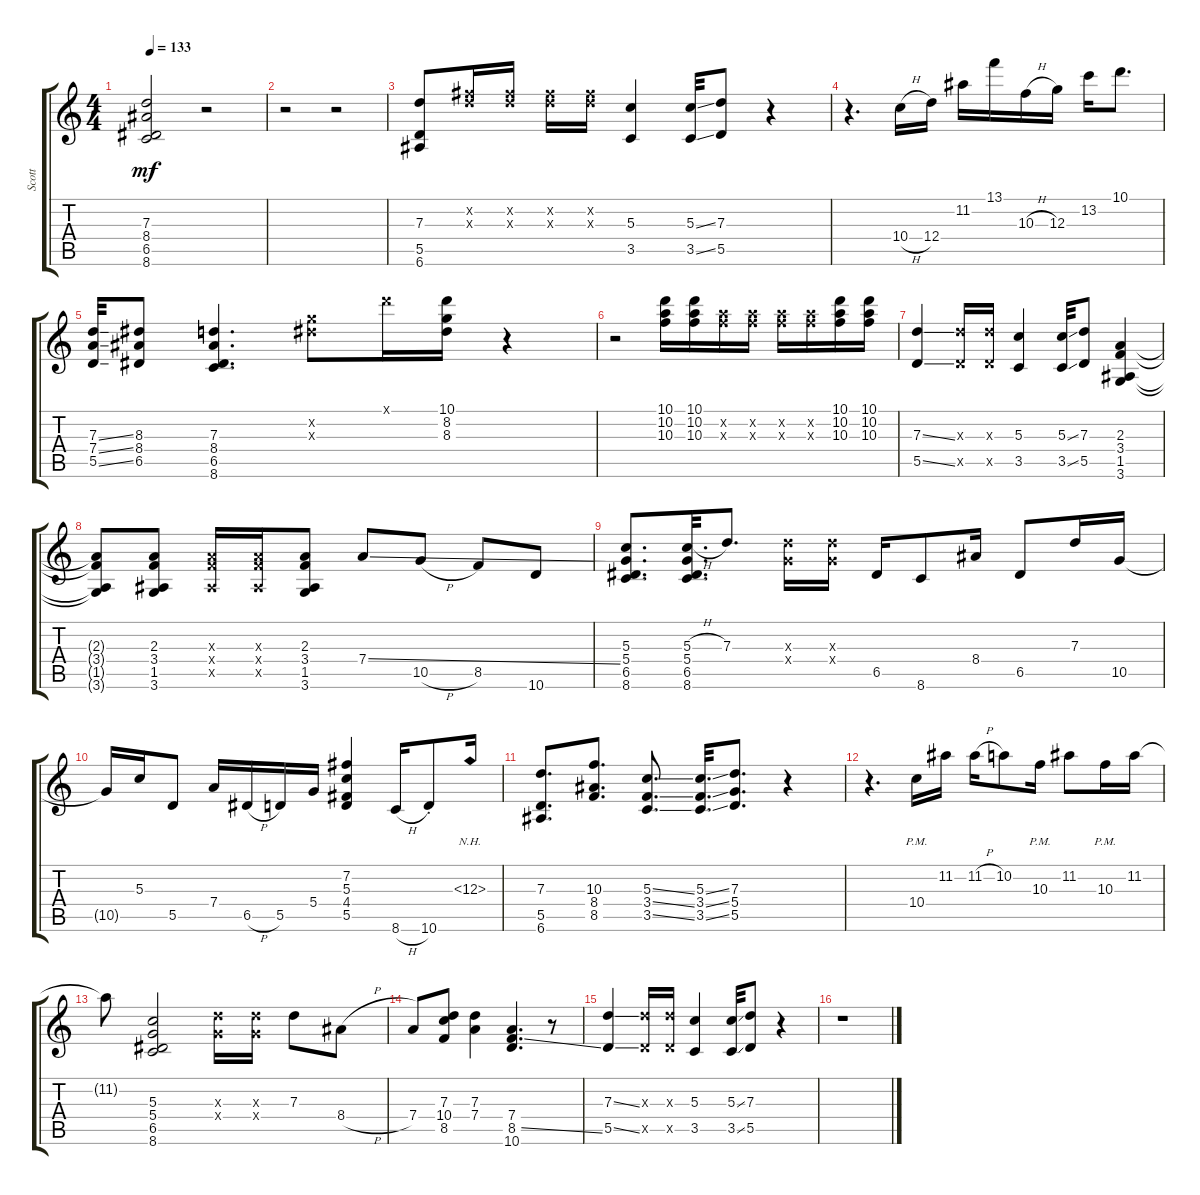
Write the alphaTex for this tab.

\track ("Scott" "Scott") {instrument acousticguitarsteel}
\staff {score tabs}
\tuning (E4 B3 G3 D3 A2 E2) {hide}
\ts (4 4)
\tempo 133
\clef g2
\ks c
(7.3 8.4 6.5 8.6).2{dy mf} r.2 |
r.2 r.2 |
(7.3 5.5 6.6).8 (7.2{x} 7.3{x}).16 (7.2{x} 7.3{x}).16 (7.2{x} 7.3{x}).16 (7.2{x} 7.3{x}).16 (5.3 3.5).4 (5.3{ss} 3.5{ss}).32 (7.3 5.5).8 r.4 |
r.4{d} 10.4{h}.16 12.4.16 11.2.16 13.1.16 10.3{h}.16 12.3.16 13.2.16 10.1.8{d} |
(7.3{ss} 7.4{ss} 5.5{ss}).32 (8.3 8.4 6.5).8 (7.3 8.4 6.5 8.6).4{d} (8.2{x} 8.3{x}).8 10.1{x}.16 (10.1 8.2 8.3).16 r.4 |
r.2 (10.1 10.2 10.3).16 (10.1 10.2 10.3).16 (10.2{x} 10.3{x}).16 (10.2{x} 10.3{x}).16 (10.2{x} 10.3{x}).16 (10.2{x} 10.3{x}).16 (10.1 10.2 10.3).16 (10.1 10.2 10.3).16 |
(7.3{ss} 5.5{ss}).4 (7.3{x} 5.5{x}).16 (7.3{x} 5.5{x}).16 (5.3 3.5).4 (5.3{ss} 3.5{ss}).32 (7.3 5.5).8 (2.3 3.4 1.5 3.6).4 |
(2.3{t} 3.4{t} 1.5{t} 3.6{t}).8 (2.3 3.4 1.5 3.6).8 (2.3{x} 3.4{x} 1.5{x}).16 (2.3{x} 3.4{x} 1.5{x}).16 (2.3 3.4 1.5 3.6).8 7.4{ss}.8 10.5{h}.8 8.5.8 10.6.8 |
(5.3 5.4 6.5 8.6).8{d} (5.3{h} 5.4 6.5 8.6).32{d} 7.3.8{d} (7.3{x} 5.4{x}).16 (7.3{x} 5.4{x}).16 6.5.16 8.6.8 8.4.16 6.5.8 7.3.16 10.5.16 |
10.5{t}.16 5.3.16 5.5.8 7.4.16 6.5{h}.16 5.5.16 5.4.16 (7.2 5.3 4.4 5.5).4 8.6{h}.16 10.6{st}.8 12.3{nh}.16 |
(7.3 5.5 6.6).8{d} (10.3 8.4 8.5).8{d} (5.3{ss} 3.4{ss} 3.5{ss}).8{d} (5.3{ss} 3.4{ss} 3.5{ss}).32{d} (7.3 5.4 5.5).8{d} r.4 |
r.4{d} 10.4{pm}.16 11.2.16 11.2{h}.16 10.2.8 10.3{pm}.16 11.2.8 10.3{pm}.16 11.2.16 |
11.2{t}.8 (5.3 5.4 6.5 8.6).2 (7.3{x} 5.4{x}).16 (7.3{x} 5.4{x}).16 7.3.8 8.4{h}.8 |
7.4.8 (7.3 10.4 8.5).8 (7.3 7.4).4 (7.4 8.5{ss} 10.6).4{d} r.8 |
(7.3{ss} 5.5{ss}).4 (7.3{x} 5.5{x}).16 (7.3{x} 5.5{x}).16 (5.3 3.5).4 (5.3{ss} 3.5{ss}).32 (7.3 5.5).8 r.4 |
r.1
